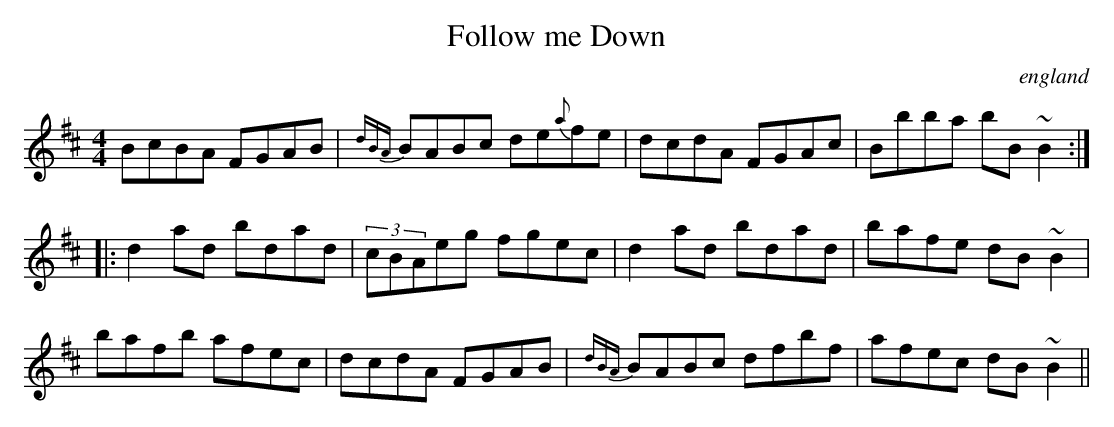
X:1
T:Follow me Down
O:england
M:4/4
K:D
BcBA FGAB | {dBA}BABc de{a}fe | dcdA FGAc | Bbba bB~B2 ::
d2ad bdad | (3cBAeg fgec | d2ad bdad | bafe dB~B2 |
bafb afec | dcdA FGAB | {dBA}BABc dfbf | afec dB~B2 ||
